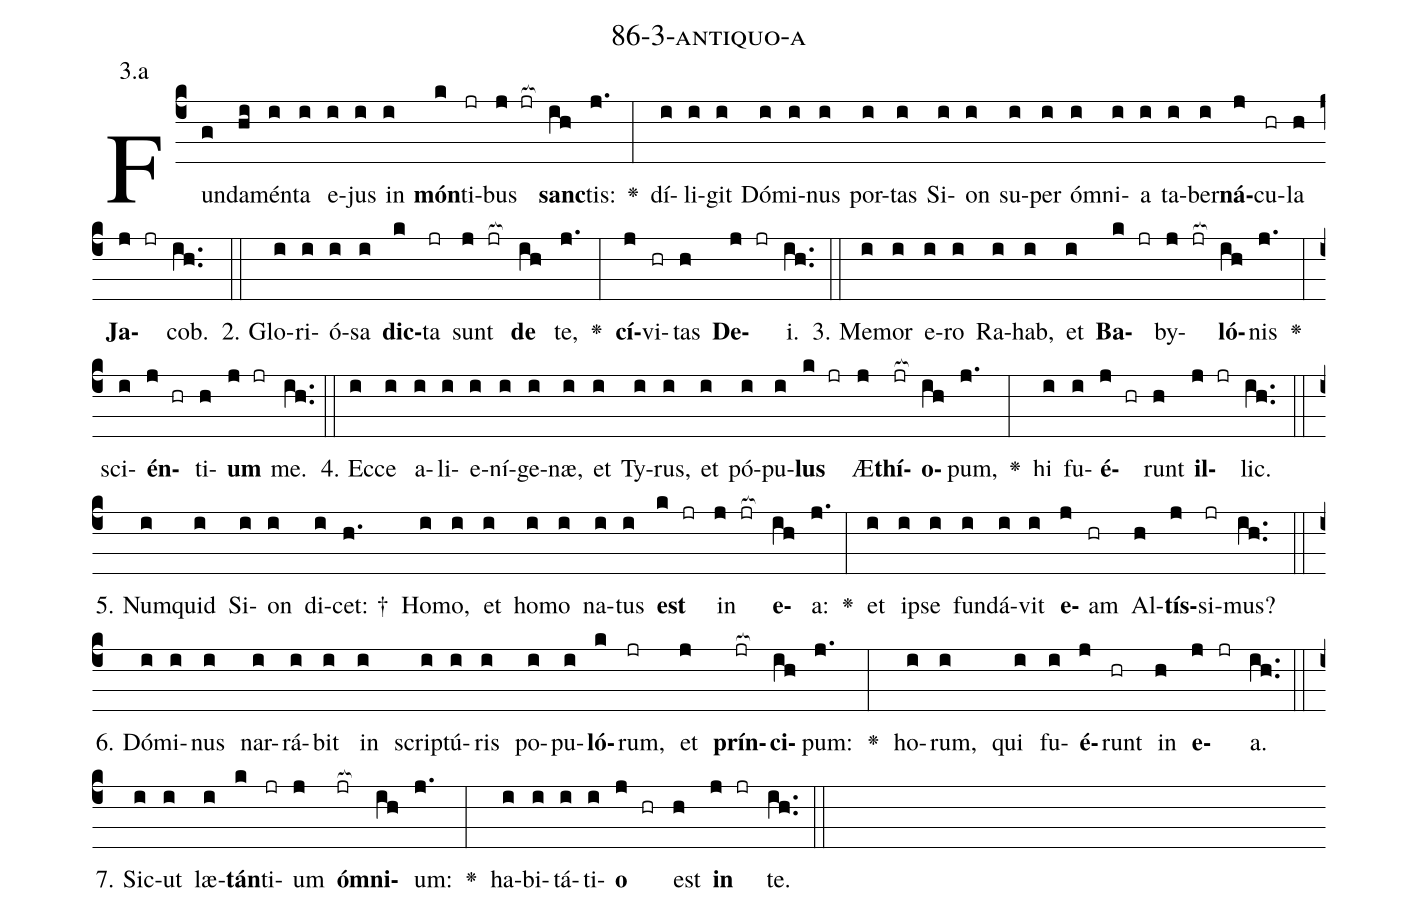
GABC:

name: 86-3-antiquo-a;
annotation: 3.a;
%%
(c4)Fun(g)da(hi)mén(i)ta(i) e(i)jus(i) in(i) <b>món</b>(k)ti(jr)bus(j jr[ocb:1{]) <b>sanc</b>(ih[ocb:0}])tis:(j.) <v>\greheightstar</v>(:) dí(i)li(i)git(i) Dó(i)mi(i)nus(i) por(i)tas(i) Si(i)on(i) su(i)per(i) óm(i)ni(i)a(i) ta(i)ber(i)<b>ná</b>(j)cu(hr)la(h) <b>Ja</b>(j jr)cob.(ih..) (::)
2. Glo(i)ri(i)ó(i)sa(i) <b>dic</b>(k)ta(jr) sunt(j jr[ocb:1{]) <b>de</b>(ih[ocb:0}]) te,(j.) <v>\greheightstar</v>(:) <b>cí</b>(j)vi(hr)tas(h) <b>De</b>(j jr)i.(ih..) (::)
3. Me(i)mor(i) e(i)ro(i) Ra(i)hab,(i) et(i) <b>Ba</b>(k jr)by(j jr[ocb:1{])<b>ló</b>(ih[ocb:0}])nis(j.) <v>\greheightstar</v>(:) sci(i)<b>én</b>(j hr)ti(h)<b>um</b>(j jr) me.(ih..) (::)
4. Ec(i)ce(i) a(i)li(i)e(i)ní(i)ge(i)næ,(i) et(i) Ty(i)rus,(i) et(i) pó(i)pu(i)<b>lus</b>(k jr) Æ(j)<b>thí</b>(jr[ocb:1{])<b>o</b>(ih[ocb:0}])pum,(j.) <v>\greheightstar</v>(:) hi(i) fu(i)<b>é</b>(j hr)runt(h) <b>il</b>(j jr)lic.(ih..) (::)
5. Num(i)quid(i) Si(i)on(i) di(i)cet: †(h.) Ho(i)mo,(i) et(i) ho(i)mo(i) na(i)tus(i) <b>est</b>(k jr) in(j jr[ocb:1{]) <b>e</b>(ih[ocb:0}])a:(j.) <v>\greheightstar</v>(:) et(i) ip(i)se(i) fun(i)dá(i)vit(i) <b>e</b>(j)am(hr) Al(h)<b>tís</b>(j)si(jr)mus?(ih..) (::)
6. Dó(i)mi(i)nus(i) nar(i)rá(i)bit(i) in(i) scrip(i)tú(i)ris(i) po(i)pu(i)<b>ló</b>(k)rum,(jr) et(j) <b>prín</b>(jr[ocb:1{])<b>ci</b>(ih[ocb:0}])pum:(j.) <v>\greheightstar</v>(:) ho(i)rum,(i) qui(i) fu(i)<b>é</b>(j)runt(hr) in(h) <b>e</b>(j jr)a.(ih..) (::)
7. Sic(i)ut(i) læ(i)<b>tán</b>(k)ti(jr)um(j) <b>óm</b>(jr[ocb:1{])<b>ni</b>(ih[ocb:0}])um:(j.) <v>\greheightstar</v>(:) ha(i)bi(i)tá(i)ti(i)<b>o</b>(j hr) est(h) <b>in</b>(j jr) te.(ih..) (::)
